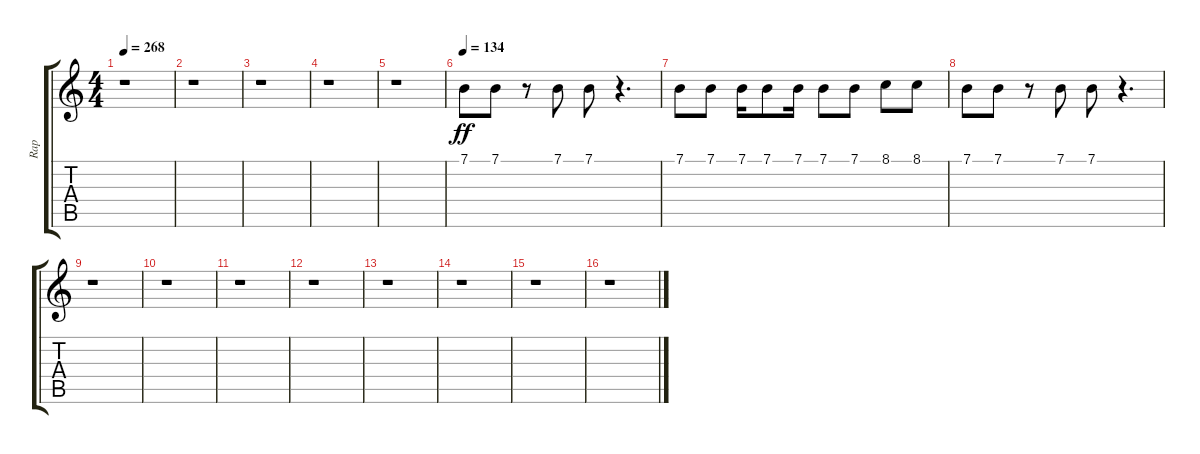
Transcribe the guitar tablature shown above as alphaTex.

\track ("Rap" "Rap") {instrument mutedtrumpet}
\staff {score tabs}
\tuning (E4 B3 G3 D3 A2 E2) {hide}
\ts (4 4)
\tempo 268
\clef g2
\ks c
r.1{dy ff} |
r.1 |
r.1 |
r.1 |
r.1 |
\tempo 134
7.1.8 7.1.8 r.8 7.1.8 7.1.8 r.4{d} |
7.1.8 7.1.8 7.1.16 7.1.8 7.1.16 7.1.8 7.1.8 8.1.8 8.1.8 |
7.1.8 7.1.8 r.8 7.1.8 7.1.8 r.4{d} |
r.1 |
r.1 |
r.1 |
r.1 |
r.1 |
r.1 |
r.1 |
r.1
